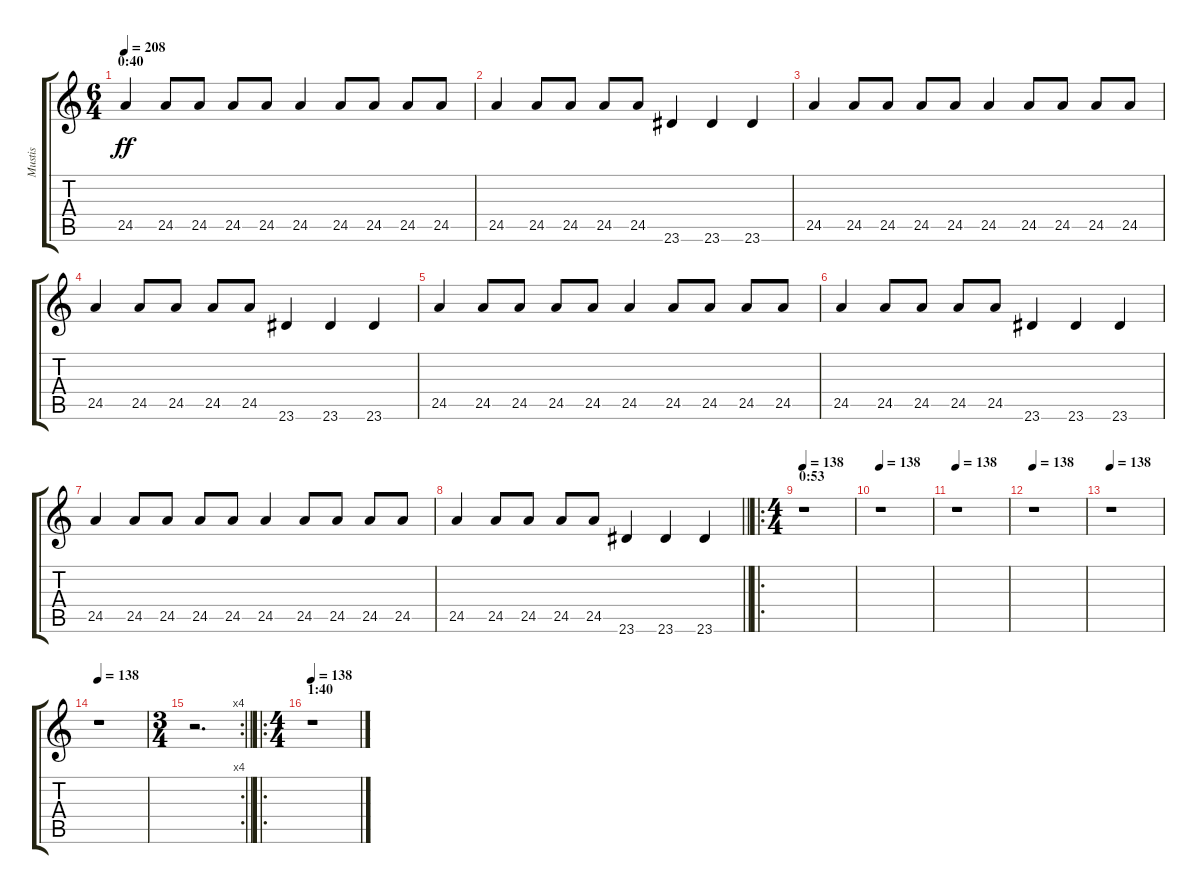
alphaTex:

\track ("Mustis" "Mustis") {instrument musicbox}
\staff {score tabs}
\tuning (E4 B3 G3 D3 A2 E2) {hide}
\ts (6 4)
\section ("" "0:40")
\tempo 208
\clef g2
\ks c
24.5.4{dy ff} 24.5.8 24.5.8 24.5.8 24.5.8 24.5.4 24.5.8 24.5.8 24.5.8 24.5.8 |
24.5.4 24.5.8 24.5.8 24.5.8 24.5.8 23.6.4 23.6.4 23.6.4 |
24.5.4 24.5.8 24.5.8 24.5.8 24.5.8 24.5.4 24.5.8 24.5.8 24.5.8 24.5.8 |
24.5.4 24.5.8 24.5.8 24.5.8 24.5.8 23.6.4 23.6.4 23.6.4 |
24.5.4 24.5.8 24.5.8 24.5.8 24.5.8 24.5.4 24.5.8 24.5.8 24.5.8 24.5.8 |
24.5.4 24.5.8 24.5.8 24.5.8 24.5.8 23.6.4 23.6.4 23.6.4 |
24.5.4 24.5.8 24.5.8 24.5.8 24.5.8 24.5.4 24.5.8 24.5.8 24.5.8 24.5.8 |
\barLineRight lightlight
24.5.4 24.5.8 24.5.8 24.5.8 24.5.8 23.6.4 23.6.4 23.6.4 |
\ro
\ts (4 4)
\section ("" "0:53")
\tempo 138
r.1 |
\tempo 138
r.1 |
\tempo 138
r.1 |
\tempo 138
r.1 |
\tempo 138
r.1 |
\tempo 138
r.1 |
\rc 4
\ts (3 4)
\barLineRight lightlight
r.2{d} |
\ro
\ts (4 4)
\section ("" "1:40")
\tempo 138
r.1
